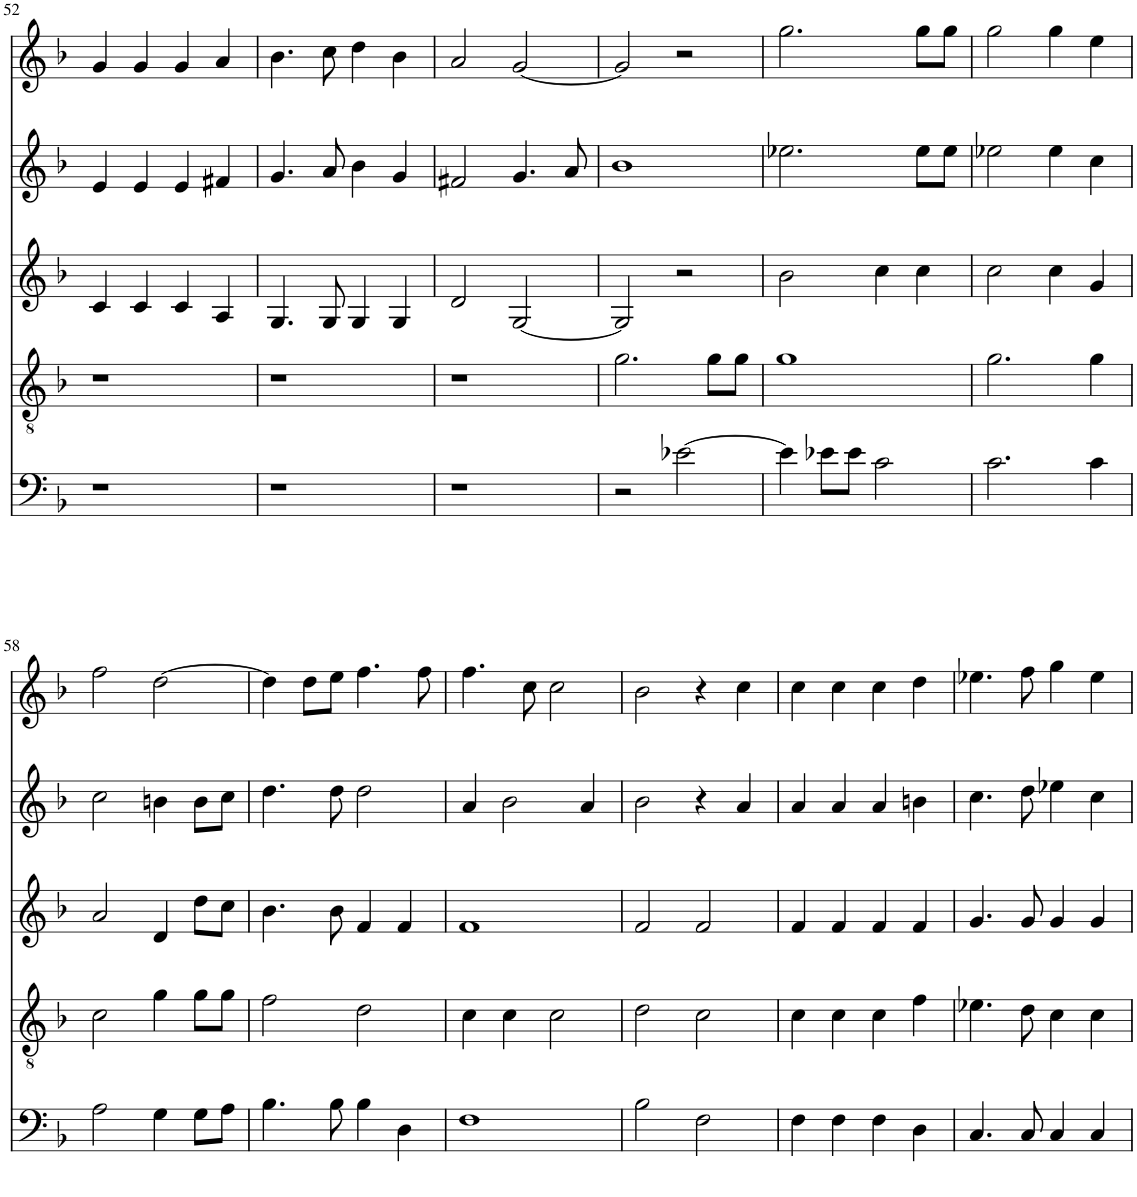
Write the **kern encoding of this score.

**kern	**kern	**kern	**kern	**kern
*part5	*part4	*part3	*part2	*part1
*staff5	*staff4	*staff3	*staff2	*staff1
*I"vox	*I"vox	*I"vox	*I"vox	*I"vox
!!LO:PB:g=z
*clefF4	*clefGv2	*clefG2	*clefG2	*clefG2
*k[b-]	*k[b-]	*k[b-]	*k[b-]	*k[b-]
*M4/4	*M4/4	*M4/4	*M4/4	*M4/4
=52	=52	=52	=52	=52
1r	1r	4c/	4e/	4g/
.	.	4c/	4e/	4g/
.	.	4c/	4e/	4g/
.	.	4A/	4f#X/	4a/
=53	=53	=53	=53	=53
1r	1r	4.G/	4.g/	4.b-\
.	.	8G/	8a/	8cc\
.	.	4G/	4b-\	4dd\
.	.	4G/	4g/	4b-\
=54	=54	=54	=54	=54
1r	1r	2d/	2f#X/	2a/
.	.	[2G/	4.g/	[2g/
.	.	.	8a/	.
=55	=55	=55	=55	=55
2r	2.g\	2G/]	1b-	2g/]
[2e-X\	.	2r	.	2r
.	8g\L	.	.	.
.	8g\J	.	.	.
=56	=56	=56	=56	=56
4e-\]	1g	2b-\	2.ee-X\	2.gg\
8e-X\L	.	.	.	.
8e-\J	.	.	.	.
2c\	.	4cc\	.	.
.	.	4cc\	8ee-\L	8gg\L
.	.	.	8ee-\J	8gg\J
=57	=57	=57	=57	=57
2.c\	2.g\	2cc\	2ee-X\	2gg\
.	.	4cc\	4ee-\	4gg\
4c\	4g\	4g/	4cc\	4ee\
!!LO:LB:g=z
=58	=58	=58	=58	=58
2A\	2c\	2a/	2cc\	2ff\
4G\	4g\	4d/	4bn\	[2dd\
8G\L	8g\L	8dd\L	8b\L	.
8A\J	8g\J	8cc\J	8cc\J	.
=59	=59	=59	=59	=59
4.B-\	2f\	4.b-\	4.dd\	4dd\]
.	.	.	.	8dd\L
8B-\	.	8b-\	8dd\	8ee\J
4B-\	2d\	4f/	2dd\	4.ff\
4D\	.	4f/	.	.
.	.	.	.	8ff\
=60	=60	=60	=60	=60
1F	4c\	1f	4a/	4.ff\
.	4c\	.	2b-\	.
.	.	.	.	8cc\
.	2c\	.	.	2cc\
.	.	.	4a/	.
=61	=61	=61	=61	=61
2B-\	2d\	2f/	2b-\	2b-\
2F\	2c\	2f/	4r	4r
.	.	.	4a/	4cc\
=62	=62	=62	=62	=62
4F\	4c\	4f/	4a/	4cc\
4F\	4c\	4f/	4a/	4cc\
4F\	4c\	4f/	4a/	4cc\
4D\	4f\	4f/	4bn\	4dd\
=63	=63	=63	=63	=63
4.C/	4.e-X\	4.g/	4.cc\	4.ee-X\
8C/	8d\	8g/	8dd\	8ff\
4C/	4c\	4g/	4ee-X\	4gg\
4C/	4c\	4g/	4cc\	4ee-\
=	=	=	=	=
*-	*-	*-	*-	*-
